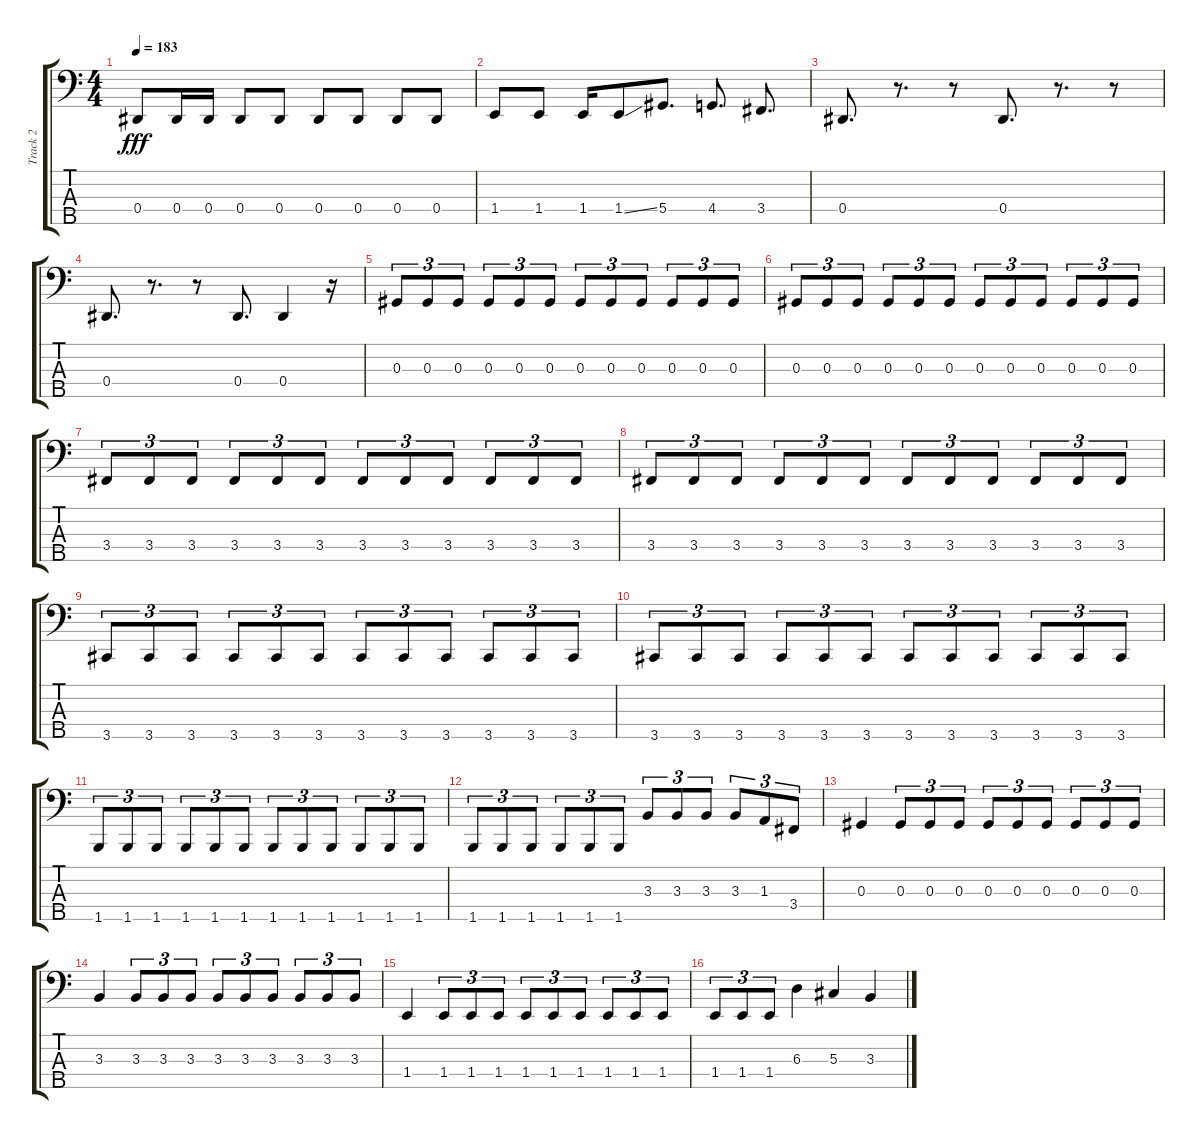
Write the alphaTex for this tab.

\track ("Track 2" "Track 2") {instrument electricbasspick}
\staff {score tabs}
\tuning (Gb2 Db2 Ab1 Eb1 Bb0) {hide}
\ts (4 4)
\tempo 183
\clef f4
\ks c
0.4.8{dy fff} 0.4.16 0.4.16 0.4.8 0.4.8 0.4.8 0.4.8 0.4.8 0.4.8 |
1.4.8 1.4.8 1.4.16 1.4{ss}.8 5.4.8{d} 4.4.8{d} 3.4.8{d} |
0.4.8{d} r.8{d} r.8 0.4.8{d} r.8{d} r.8 |
0.4.8{d} r.8{d} r.8 0.4.8{d} 0.4.4 r.16 |
0.3.8{tu (3 2)} 0.3.8{tu (3 2)} 0.3.8{tu (3 2)} 0.3.8{tu (3 2)} 0.3.8{tu (3 2)} 0.3.8{tu (3 2)} 0.3.8{tu (3 2)} 0.3.8{tu (3 2)} 0.3.8{tu (3 2)} 0.3.8{tu (3 2)} 0.3.8{tu (3 2)} 0.3.8{tu (3 2)} |
0.3.8{tu (3 2)} 0.3.8{tu (3 2)} 0.3.8{tu (3 2)} 0.3.8{tu (3 2)} 0.3.8{tu (3 2)} 0.3.8{tu (3 2)} 0.3.8{tu (3 2)} 0.3.8{tu (3 2)} 0.3.8{tu (3 2)} 0.3.8{tu (3 2)} 0.3.8{tu (3 2)} 0.3.8{tu (3 2)} |
3.4.8{tu (3 2)} 3.4.8{tu (3 2)} 3.4.8{tu (3 2)} 3.4.8{tu (3 2)} 3.4.8{tu (3 2)} 3.4.8{tu (3 2)} 3.4.8{tu (3 2)} 3.4.8{tu (3 2)} 3.4.8{tu (3 2)} 3.4.8{tu (3 2)} 3.4.8{tu (3 2)} 3.4.8{tu (3 2)} |
3.4.8{tu (3 2)} 3.4.8{tu (3 2)} 3.4.8{tu (3 2)} 3.4.8{tu (3 2)} 3.4.8{tu (3 2)} 3.4.8{tu (3 2)} 3.4.8{tu (3 2)} 3.4.8{tu (3 2)} 3.4.8{tu (3 2)} 3.4.8{tu (3 2)} 3.4.8{tu (3 2)} 3.4.8{tu (3 2)} |
3.5.8{tu (3 2)} 3.5.8{tu (3 2)} 3.5.8{tu (3 2)} 3.5.8{tu (3 2)} 3.5.8{tu (3 2)} 3.5.8{tu (3 2)} 3.5.8{tu (3 2)} 3.5.8{tu (3 2)} 3.5.8{tu (3 2)} 3.5.8{tu (3 2)} 3.5.8{tu (3 2)} 3.5.8{tu (3 2)} |
3.5.8{tu (3 2)} 3.5.8{tu (3 2)} 3.5.8{tu (3 2)} 3.5.8{tu (3 2)} 3.5.8{tu (3 2)} 3.5.8{tu (3 2)} 3.5.8{tu (3 2)} 3.5.8{tu (3 2)} 3.5.8{tu (3 2)} 3.5.8{tu (3 2)} 3.5.8{tu (3 2)} 3.5.8{tu (3 2)} |
1.5.8{tu (3 2)} 1.5.8{tu (3 2)} 1.5.8{tu (3 2)} 1.5.8{tu (3 2)} 1.5.8{tu (3 2)} 1.5.8{tu (3 2)} 1.5.8{tu (3 2)} 1.5.8{tu (3 2)} 1.5.8{tu (3 2)} 1.5.8{tu (3 2)} 1.5.8{tu (3 2)} 1.5.8{tu (3 2)} |
1.5.8{tu (3 2)} 1.5.8{tu (3 2)} 1.5.8{tu (3 2)} 1.5.8{tu (3 2)} 1.5.8{tu (3 2)} 1.5.8{tu (3 2)} 3.3.8{tu (3 2)} 3.3.8{tu (3 2)} 3.3.8{tu (3 2)} 3.3.8{tu (3 2)} 1.3.8{tu (3 2)} 3.4.8{tu (3 2)} |
0.3.4 0.3.8{tu (3 2)} 0.3.8{tu (3 2)} 0.3.8{tu (3 2)} 0.3.8{tu (3 2)} 0.3.8{tu (3 2)} 0.3.8{tu (3 2)} 0.3.8{tu (3 2)} 0.3.8{tu (3 2)} 0.3.8{tu (3 2)} |
3.3.4 3.3.8{tu (3 2)} 3.3.8{tu (3 2)} 3.3.8{tu (3 2)} 3.3.8{tu (3 2)} 3.3.8{tu (3 2)} 3.3.8{tu (3 2)} 3.3.8{tu (3 2)} 3.3.8{tu (3 2)} 3.3.8{tu (3 2)} |
1.4.4 1.4.8{tu (3 2)} 1.4.8{tu (3 2)} 1.4.8{tu (3 2)} 1.4.8{tu (3 2)} 1.4.8{tu (3 2)} 1.4.8{tu (3 2)} 1.4.8{tu (3 2)} 1.4.8{tu (3 2)} 1.4.8{tu (3 2)} |
1.4.8{tu (3 2)} 1.4.8{tu (3 2)} 1.4.8{tu (3 2)} 6.3.4 5.3.4 3.3.4
